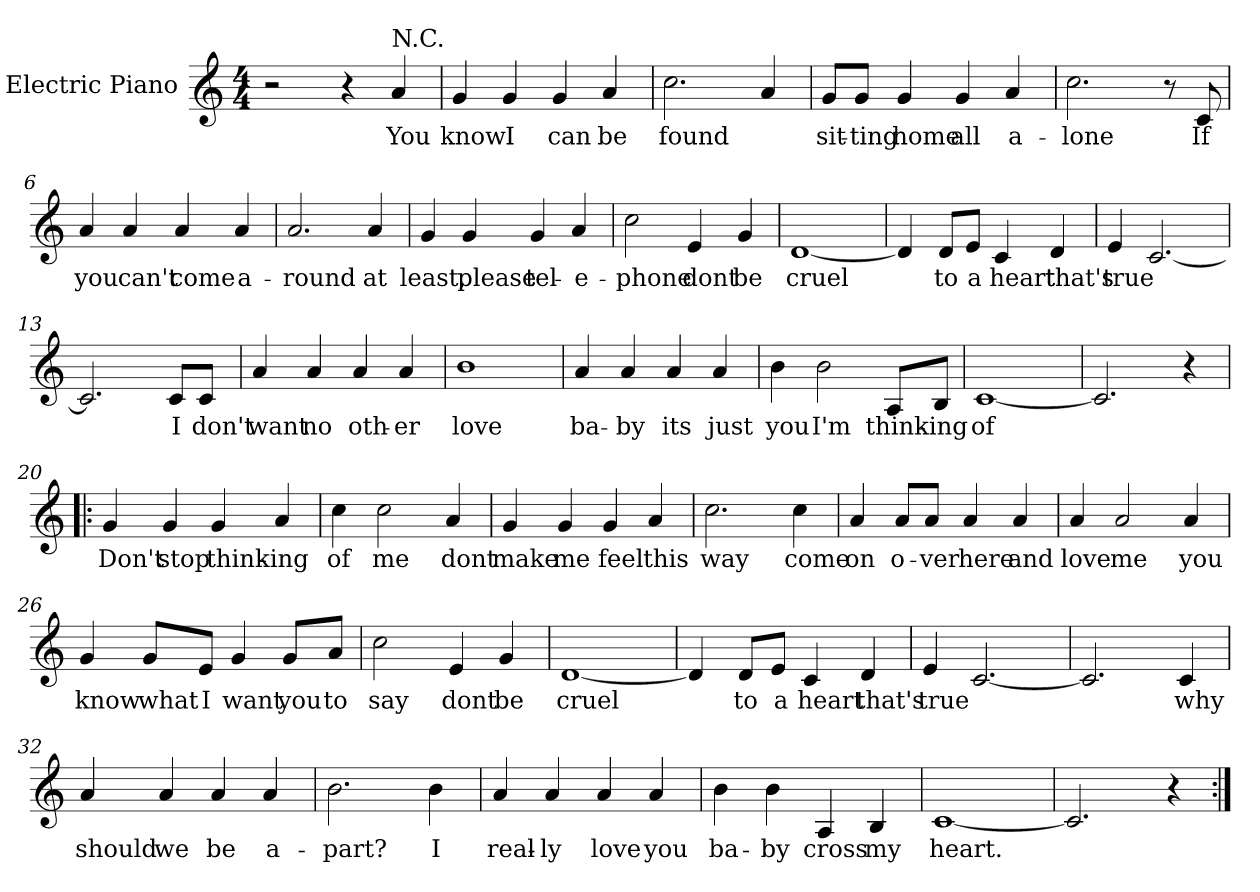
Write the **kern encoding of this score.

**kern	**text
*part1	*part1
*staff1	*staff1
*I"Electric Piano	*
*I'E.Pno	*
*clefG2	*
*k[]	*
*C:	*
*M4/4	*
=1	=1
2r	.
4r	.
!LO:TX:a:t=N.C.	!
4a/	You
=2	=2
4g/	know
4g/	I
4g/	can
4a/	be
=3	=3
2.cc\	found
4a/	.
=4	=4
8g/L	sit-
8g/J	-ting
4g/	home
4g/	all
4a/	a-
=5	=5
2.cc\	-lone
8r	.
8c/	If
!!LO:LB:g=z
=6	=6
4a/	you
4a/	can't
4a/	come
4a/	a-
=7	=7
2.a/	-round
4a/	at
=8	=8
4g/	least,
4g/	please
4g/	tel-
4a/	-e-
=9	=9
2cc\	-phone
4e/	dont
4g/	be
=10	=10
[1d	cruel
!!LO:LB:g=z
=11	=11
4d/]	.
8d/L	to
8e/J	a
4c/	heart
4d/	that's
=12	=12
4e/	true
[2.c/	.
=13	=13
2.c/]	.
8c/L	I
8c/J	don't
=14	=14
4a/	want
4a/	no
4a/	oth-
4a/	-er
=15	=15
1b	love
=16	=16
4a/	ba-
4a/	-by
4a/	its
4a/	just
!!LO:LB:g=z
=17	=17
4b\	you
2b\	I'm
8A/L	think-
8B/J	-ing
=18	=18
[1c	of
=19	=19
2.c/]	.
4r	.
=20!|:	=20!|:
4g/	Don't
4g/	stop
4g/	think-
4a/	-ing
=21	=21
4cc\	of
2cc\	me
4a/	dont
!!LO:LB:g=z
=22	=22
4g/	make
4g/	me
4g/	feel
4a/	this
=23	=23
2.cc\	way
4cc\	come
=24	=24
4a/	on
8a/L	o-
8a/J	-ver
4a/	here
4a/	and
=25	=25
4a/	love
2a/	me
4a/	you
!!LO:LB:g=z
=26	=26
4g/	know
8g/L	what
8e/J	I
4g/	want
8g/L	you
8a/J	to
=27	=27
2cc\	say
4e/	dont
4g/	be
=28	=28
[1d	cruel
=29	=29
4d/]	.
8d/L	to
8e/J	a
4c/	heart
4d/	that's
=30	=30
4e/	true
[2.c/	.
!!LO:LB:g=z
=31	=31
2.c/]	.
4c/	why
=32	=32
4a/	should
4a/	we
4a/	be
4a/	a-
=33	=33
2.b\	-part?
4b\	I
=34	=34
4a/	real-
4a/	-ly
4a/	love
4a/	you
=35	=35
4b\	ba-
4b\	-by
4A/	cross
4B/	my
=36	=36
[1c	heart.
=37	=37
2.c/]	.
4r	.
=:|!	=:|!
*-	*-
